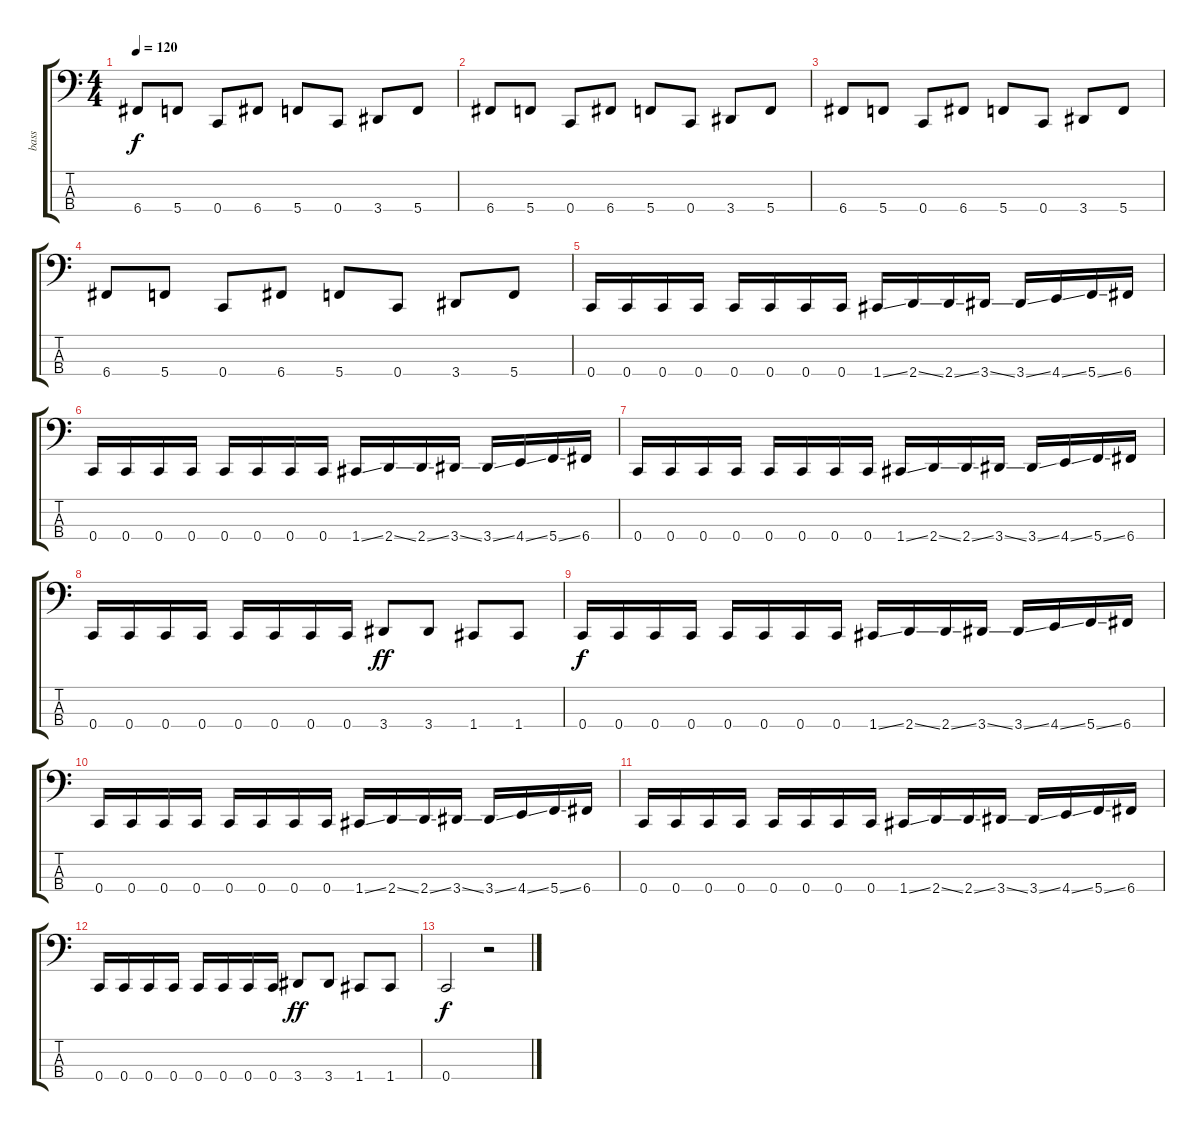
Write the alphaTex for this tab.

\track ("bass" "bass") {instrument electricbasspick}
\staff {score tabs}
\tuning (F2 C2 G1 C1) {hide}
\ts (4 4)
\tempo 120
\clef f4
\ks c
6.4.8{dy f} 5.4.8 0.4.8 6.4.8 5.4.8 0.4.8 3.4.8 5.4.8 |
6.4.8 5.4.8 0.4.8 6.4.8 5.4.8 0.4.8 3.4.8 5.4.8 |
6.4.8 5.4.8 0.4.8 6.4.8 5.4.8 0.4.8 3.4.8 5.4.8 |
6.4.8 5.4.8 0.4.8 6.4.8 5.4.8 0.4.8 3.4.8 5.4.8 |
0.4.16 0.4.16 0.4.16 0.4.16 0.4.16 0.4.16 0.4.16 0.4.16 1.4{ss}.16 2.4{ss}.16 2.4{ss}.16 3.4{ss}.16 3.4{ss}.16 4.4{ss}.16 5.4{ss}.16 6.4.16 |
0.4.16 0.4.16 0.4.16 0.4.16 0.4.16 0.4.16 0.4.16 0.4.16 1.4{ss}.16 2.4{ss}.16 2.4{ss}.16 3.4{ss}.16 3.4{ss}.16 4.4{ss}.16 5.4{ss}.16 6.4.16 |
0.4.16 0.4.16 0.4.16 0.4.16 0.4.16 0.4.16 0.4.16 0.4.16 1.4{ss}.16 2.4{ss}.16 2.4{ss}.16 3.4{ss}.16 3.4{ss}.16 4.4{ss}.16 5.4{ss}.16 6.4.16 |
0.4.16 0.4.16 0.4.16 0.4.16 0.4.16 0.4.16 0.4.16 0.4.16 3.4.8{dy ff} 3.4.8 1.4.8 1.4.8 |
0.4.16{dy f} 0.4.16 0.4.16 0.4.16 0.4.16 0.4.16 0.4.16 0.4.16 1.4{ss}.16 2.4{ss}.16 2.4{ss}.16 3.4{ss}.16 3.4{ss}.16 4.4{ss}.16 5.4{ss}.16 6.4.16 |
0.4.16 0.4.16 0.4.16 0.4.16 0.4.16 0.4.16 0.4.16 0.4.16 1.4{ss}.16 2.4{ss}.16 2.4{ss}.16 3.4{ss}.16 3.4{ss}.16 4.4{ss}.16 5.4{ss}.16 6.4.16 |
0.4.16 0.4.16 0.4.16 0.4.16 0.4.16 0.4.16 0.4.16 0.4.16 1.4{ss}.16 2.4{ss}.16 2.4{ss}.16 3.4{ss}.16 3.4{ss}.16 4.4{ss}.16 5.4{ss}.16 6.4.16 |
0.4.16 0.4.16 0.4.16 0.4.16 0.4.16 0.4.16 0.4.16 0.4.16 3.4.8{dy ff} 3.4.8 1.4.8 1.4.8 |
0.4.2{dy f} r.2
